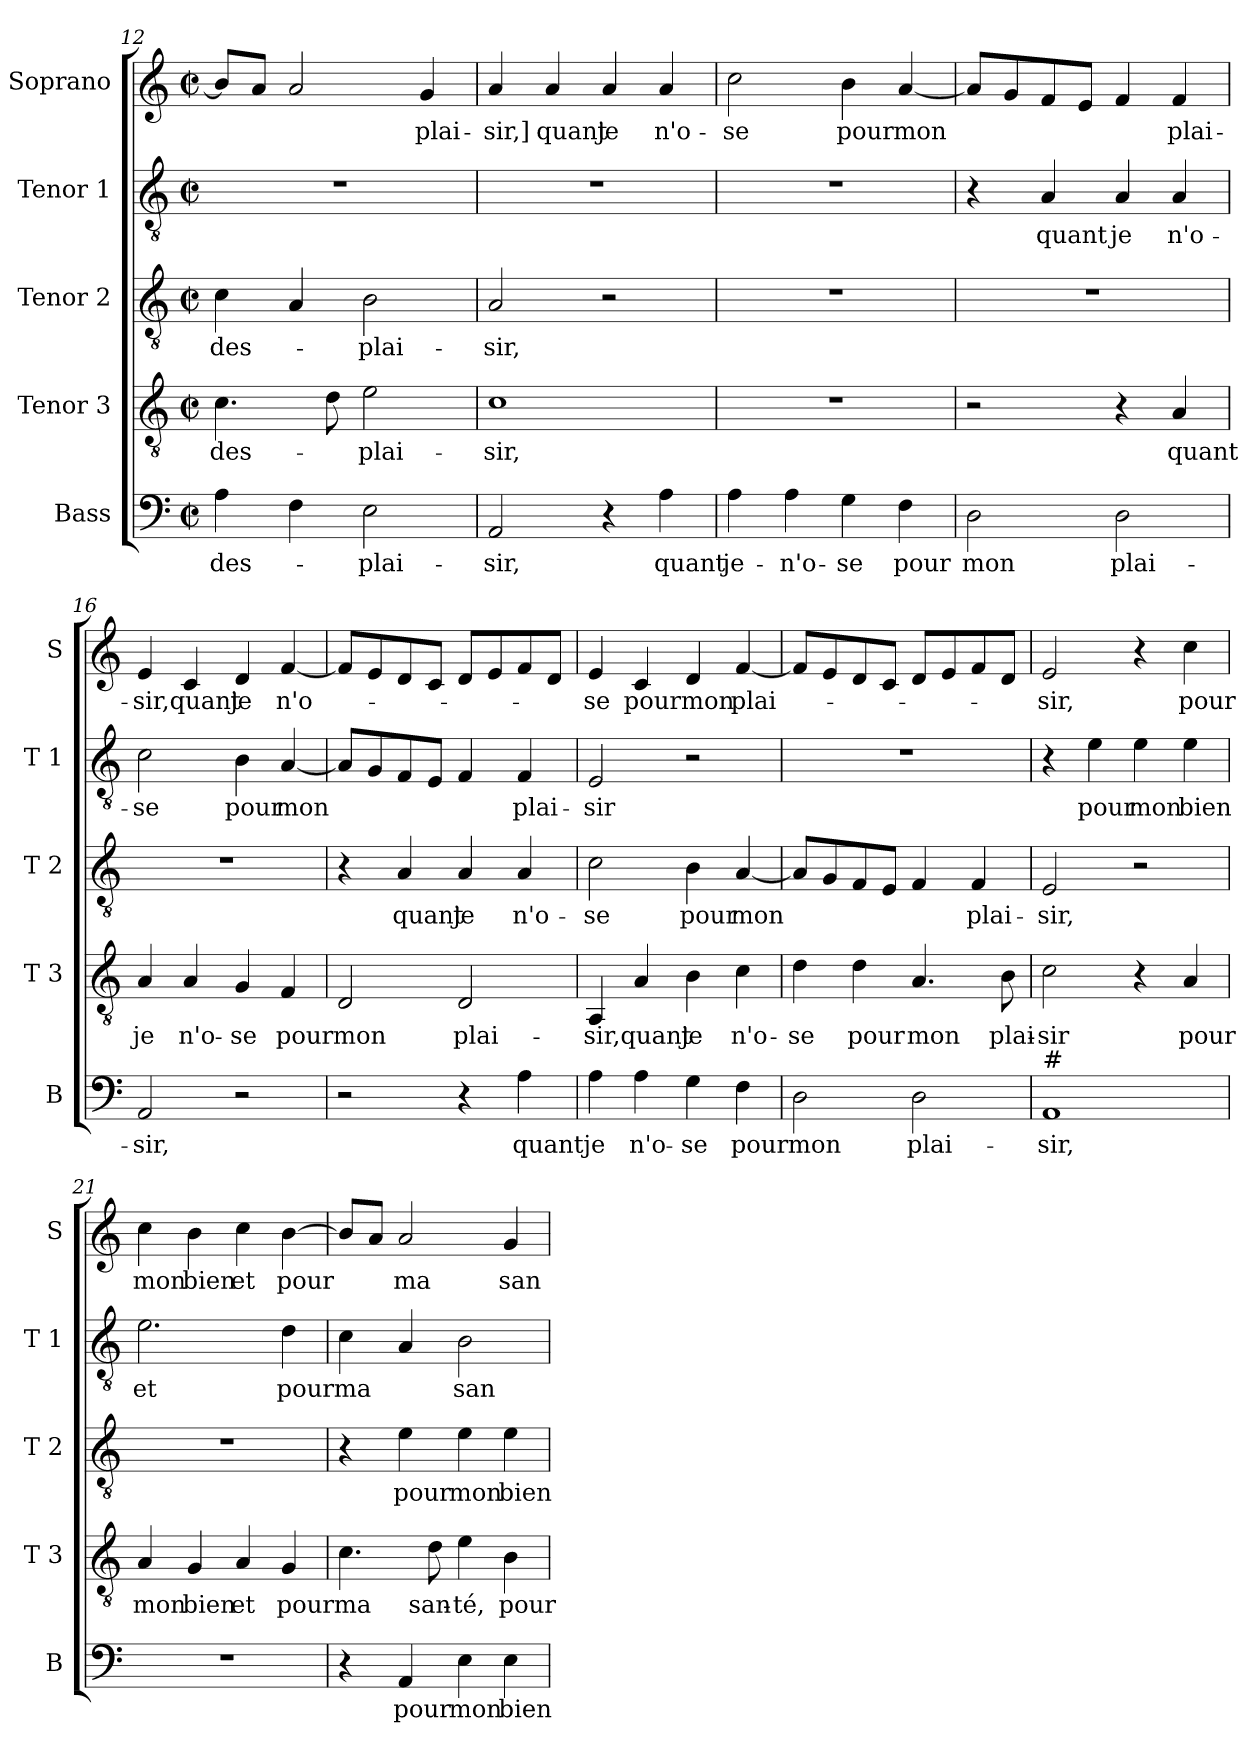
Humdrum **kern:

**kern	**text	**kern	**text	**kern	**text	**kern	**text	**kern	**text
*part5	*part5	*part4	*part4	*part3	*part3	*part2	*part2	*part1	*part1
*staff5	*staff5	*staff4	*staff4	*staff3	*staff3	*staff2	*staff2	*staff1	*staff1
*I"Bass	*	*I"Tenor 3	*	*I"Tenor 2	*	*I"Tenor 1	*	*I"Soprano	*
*I'B	*	*I'T 3	*	*I'T 2	*	*I'T 1	*	*I'S	*
*clefF4	*	*clefGv2	*	*clefGv2	*	*clefGv2	*	*clefG2	*
*k[]	*	*k[]	*	*k[]	*	*k[]	*	*k[]	*
*M2/2	*	*M2/2	*	*M2/2	*	*M2/2	*	*M2/2	*
*met(c|)	*	*met(c|)	*	*met(c|)	*	*met(c|)	*	*met(c|)	*
=12	=12	=12	=12	=12	=12	=12	=12	=12	=12
!	!LO:LY:b	!	!LO:LY:b	!	!LO:LY:b	!	!	!	!
4A\	des-	4.c\	des-	4c\	des-	1r	.	8b/L]	.
.	.	.	.	.	.	.	.	8a/J	.
4F\	.	.	.	4A/	.	.	.	2a/	.
.	.	8d\	.	.	.	.	.	.	.
!	!LO:LY:b	!	!LO:LY:b	!	!LO:LY:b	!	!	!	!
2E\	-plai-	2e\	-plai-	2B\	-plai-	.	.	.	.
!	!	!	!	!	!	!	!	!	!LO:LY:b
.	.	.	.	.	.	.	.	4g/	-plai-
=13	=13	=13	=13	=13	=13	=13	=13	=13	=13
!	!LO:LY:b	!	!LO:LY:b	!	!LO:LY:b	!	!	!	!LO:LY:b
2AA/	-sir,	1c	-sir,	2A/	-sir,	1r	.	4a/	-sir,]
!	!	!	!	!	!	!	!	!	!LO:LY:b
.	.	.	.	.	.	.	.	4a/	quant
!	!	!	!	!	!	!	!	!	!LO:LY:b
4r	.	.	.	2r	.	.	.	4a/	je
!	!LO:LY:b	!	!	!	!	!	!	!	!LO:LY:b
4A\	quant	.	.	.	.	.	.	4a/	n'o-
=14	=14	=14	=14	=14	=14	=14	=14	=14	=14
!	!LO:LY:b	!	!	!	!	!	!	!	!LO:LY:b
4A\	je-	1r	.	1r	.	1r	.	2cc\	-se
!	!LO:LY:b	!	!	!	!	!	!	!	!
4A\	-n'o-	.	.	.	.	.	.	.	.
!	!LO:LY:b	!	!	!	!	!	!	!	!LO:LY:b
4G\	-se	.	.	.	.	.	.	4b\	pour
!	!LO:LY:b	!	!	!	!	!	!	!	!LO:LY:b
4F\	pour	.	.	.	.	.	.	[4a/	mon
=15	=15	=15	=15	=15	=15	=15	=15	=15	=15
!	!LO:LY:b	!	!	!	!	!	!	!	!
2D\	mon	2r	.	1r	.	4r	.	8a/L]	.
.	.	.	.	.	.	.	.	8g/	.
!	!	!	!	!	!	!	!LO:LY:b	!	!
.	.	.	.	.	.	4A/	quant	8f/	.
.	.	.	.	.	.	.	.	8e/J	.
!	!LO:LY:b	!	!	!	!	!	!LO:LY:b	!	!
2D\	plai-	4r	.	.	.	4A/	je	4f/	.
!	!	!	!LO:LY:b	!	!	!	!LO:LY:b	!	!LO:LY:b
.	.	4A/	quant	.	.	4A/	n'o-	4f/	plai-
!!LO:LB:g=z
=16	=16	=16	=16	=16	=16	=16	=16	=16	=16
!	!LO:LY:b	!	!LO:LY:b	!	!	!	!LO:LY:b	!	!LO:LY:b
2AA/	-sir,	4A/	je	1r	.	2c\	-se	4e/	-sir,
!	!	!	!LO:LY:b	!	!	!	!	!	!LO:LY:b
.	.	4A/	n'o-	.	.	.	.	4c/	quant
!	!	!	!LO:LY:b	!	!	!	!LO:LY:b	!	!LO:LY:b
2r	.	4G/	-se	.	.	4B\	pour	4d/	je
!	!	!	!LO:LY:b	!	!	!	!LO:LY:b	!	!LO:LY:b
.	.	4F/	pour	.	.	[4A/	mon	[4f/	n'o-
=17	=17	=17	=17	=17	=17	=17	=17	=17	=17
!	!	!	!LO:LY:b	!	!	!	!	!	!
2r	.	2D/	mon	4r	.	8A/L]	.	8f/L]	.
.	.	.	.	.	.	8G/	.	8e/	.
!	!	!	!	!	!LO:LY:b	!	!	!	!
.	.	.	.	4A/	quant	8F/	.	8d/	.
.	.	.	.	.	.	8E/J	.	8c/J	.
!	!	!	!LO:LY:b	!	!LO:LY:b	!	!	!	!
4r	.	2D/	plai-	4A/	je	4F/	.	8d/L	.
.	.	.	.	.	.	.	.	8e/	.
!	!LO:LY:b	!	!	!	!LO:LY:b	!	!LO:LY:b	!	!
4A\	quant	.	.	4A/	n'o-	4F/	plai-	8f/	.
.	.	.	.	.	.	.	.	8d/J	.
=18	=18	=18	=18	=18	=18	=18	=18	=18	=18
!	!LO:LY:b	!	!LO:LY:b	!	!LO:LY:b	!	!LO:LY:b	!	!LO:LY:b
4A\	je	4AA/	-sir,	2c\	-se	2E/	-sir	4e/	-se
!	!LO:LY:b	!	!LO:LY:b	!	!	!	!	!	!LO:LY:b
4A\	n'o-	4A/	quant	.	.	.	.	4c/	pour
!	!LO:LY:b	!	!LO:LY:b	!	!LO:LY:b	!	!	!	!LO:LY:b
4G\	-se	4B\	je	4B\	pour	2r	.	4d/	mon
!	!LO:LY:b	!	!LO:LY:b	!	!LO:LY:b	!	!	!	!LO:LY:b
4F\	pour	4c\	n'o-	[4A/	mon	.	.	[4f/	plai-
=19	=19	=19	=19	=19	=19	=19	=19	=19	=19
!	!LO:LY:b	!	!LO:LY:b	!	!	!	!	!	!
2D\	mon	4d\	-se	8A/L]	.	1r	.	8f/L]	.
.	.	.	.	8G/	.	.	.	8e/	.
!	!	!	!LO:LY:b	!	!	!	!	!	!
.	.	4d\	pour	8F/	.	.	.	8d/	.
.	.	.	.	8E/J	.	.	.	8c/J	.
!	!LO:LY:b	!	!LO:LY:b	!	!	!	!	!	!
2D\	plai-	4.A/	mon	4F/	.	.	.	8d/L	.
.	.	.	.	.	.	.	.	8e/	.
!	!	!	!	!	!LO:LY:b	!	!	!	!
.	.	.	.	4F/	plai-	.	.	8f/	.
!	!	!	!LO:LY:b	!	!	!	!	!	!
.	.	8B\	plai-	.	.	.	.	8d/J	.
!!LO:PB:g=z
=20	=20	=20	=20	=20	=20	=20	=20	=20	=20
!LO:TX:a:t=#	!	!	!	!	!	!	!	!	!
!	!LO:LY:b	!	!LO:LY:b	!	!LO:LY:b	!	!	!	!LO:LY:b
1AA	-sir,	2c\	-sir	2E/	-sir,	4r	.	2e/	-sir,
!	!	!	!	!	!	!	!LO:LY:b	!	!
.	.	.	.	.	.	4e\	pour	.	.
!	!	!	!	!	!	!	!LO:LY:b	!	!
.	.	4r	.	2r	.	4e\	mon	4r	.
!	!	!	!LO:LY:b	!	!	!	!LO:LY:b	!	!LO:LY:b
.	.	4A/	pour	.	.	4e\	bien	4cc\	pour
!!LO:LB:g=z
=21	=21	=21	=21	=21	=21	=21	=21	=21	=21
!	!	!	!LO:LY:b	!	!	!	!LO:LY:b	!	!LO:LY:b
1r	.	4A/	mon	1r	.	2.e\	et	4cc\	mon
!	!	!	!LO:LY:b	!	!	!	!	!	!LO:LY:b
.	.	4G/	bien	.	.	.	.	4b\	bien
!	!	!	!LO:LY:b	!	!	!	!	!	!LO:LY:b
.	.	4A/	et	.	.	.	.	4cc\	et
!	!	!	!LO:LY:b	!	!	!	!LO:LY:b	!	!LO:LY:b
.	.	4G/	pour	.	.	4d\	pour	[4b\	pour
=22	=22	=22	=22	=22	=22	=22	=22	=22	=22
!	!	!	!LO:LY:b	!	!	!	!LO:LY:b	!	!
4r	.	4.c\	ma	4r	.	4c\	ma	8b/L]	.
.	.	.	.	.	.	.	.	8a/J	.
!	!LO:LY:b	!	!	!	!LO:LY:b	!	!	!	!LO:LY:b
4AA/	pour	.	.	4e\	pour	4A/	.	2a/	ma
!	!	!	!LO:LY:b	!	!	!	!	!	!
.	.	8d\	san-	.	.	.	.	.	.
!	!LO:LY:b	!	!LO:LY:b	!	!LO:LY:b	!	!LO:LY:b	!	!
4E\	mon	4e\	-té,	4e\	mon	2B\	san-	.	.
!	!LO:LY:b	!	!LO:LY:b	!	!LO:LY:b	!	!	!	!LO:LY:b
4E\	bien	4B\	pour	4e\	bien	.	.	4g/	san-
=	=	=	=	=	=	=	=	=	=
*-	*-	*-	*-	*-	*-	*-	*-	*-	*-
